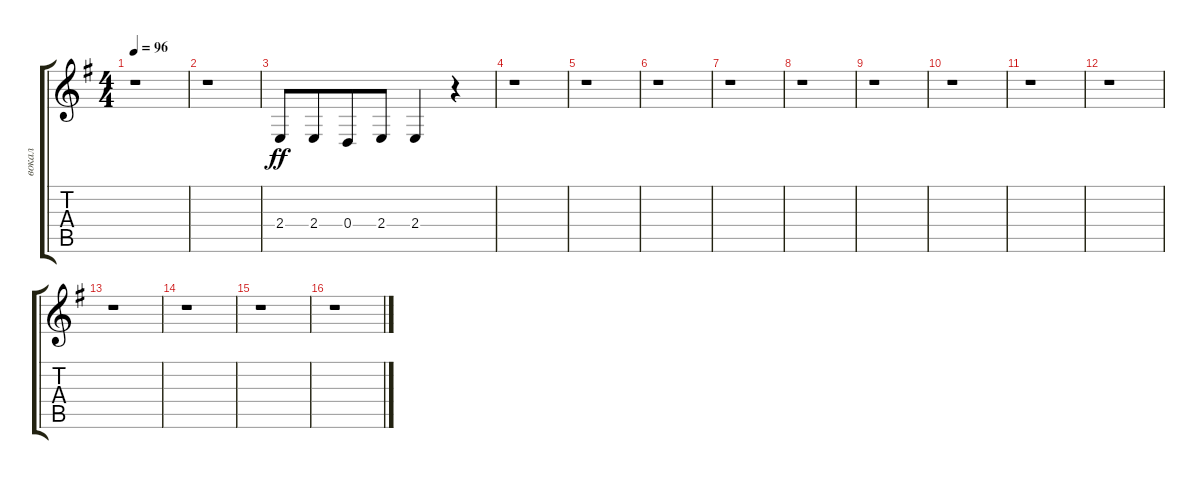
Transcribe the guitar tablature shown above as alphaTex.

\track ("вокал" "вокал") {instrument accordion}
\staff {score tabs}
\tuning (E4 B3 G3 D3 A2 E2) {hide}
\ts (4 4)
\tempo 96
\clef g2
\ks eminor
r.1{dy f} |
r.1 |
2.4.8{dy ff} 2.4.8{beam merge} 0.4.8 2.4.8 2.4.4 r.4 |
r.1 |
r.1 |
r.1 |
r.1 |
r.1 |
r.1 |
r.1 |
r.1 |
r.1 |
r.1 |
r.1 |
r.1 |
r.1
